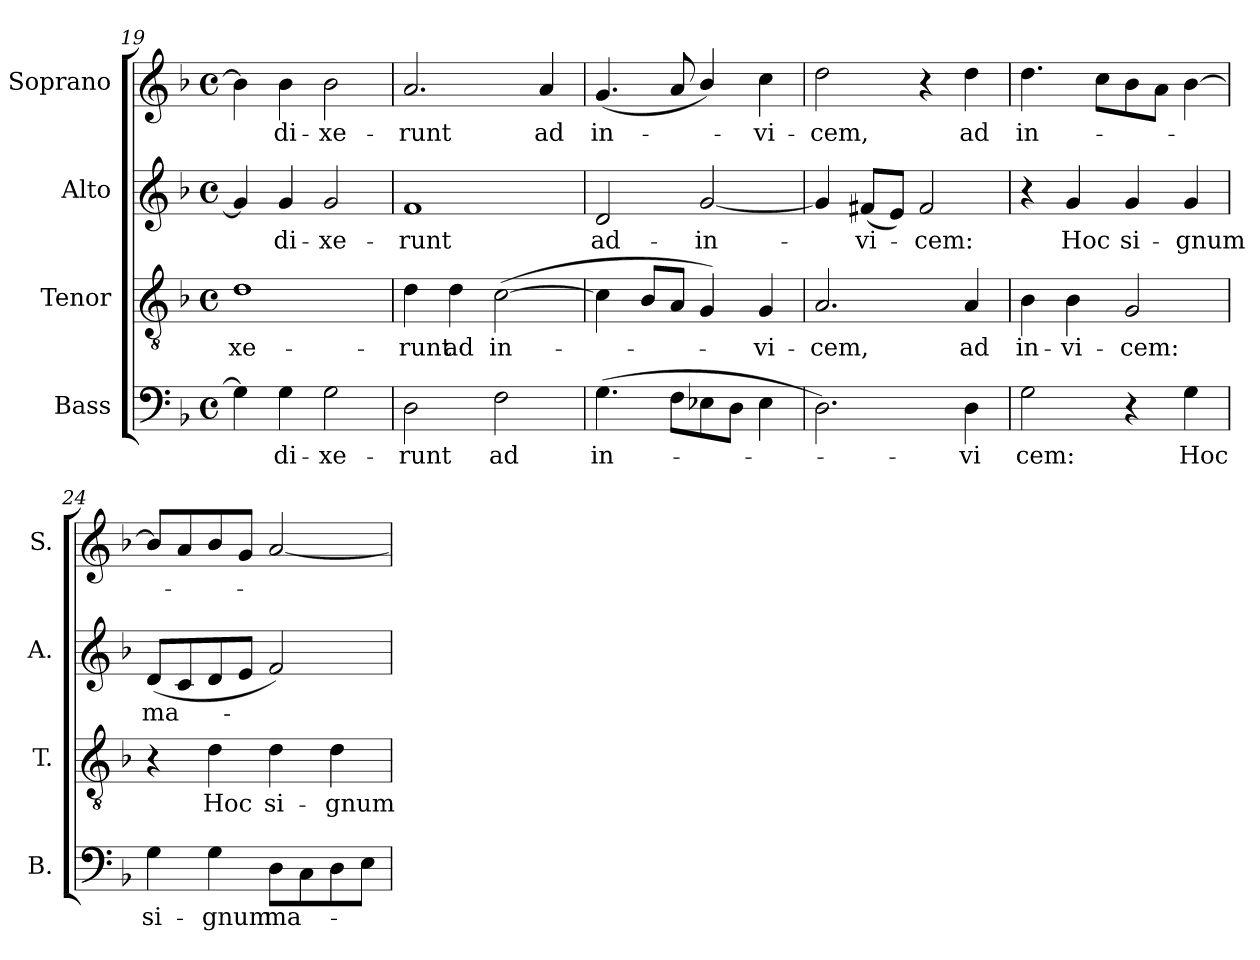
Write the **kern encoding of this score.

**kern	**text	**kern	**text	**kern	**text	**kern	**text
*part4	*part4	*part3	*part3	*part2	*part2	*part1	*part1
*staff4	*staff4	*staff3	*staff3	*staff2	*staff2	*staff1	*staff1
*I"Bass	*	*I"Tenor	*	*I"Alto	*	*I"Soprano	*
*I'B.	*	*I'T.	*	*I'A.	*	*I'S.	*
*clefF4	*	*clefGv2	*	*clefG2	*	*clefG2	*
*	*	*ITrd7c12	*	*	*	*	*
*k[b-]	*	*k[b-]	*	*k[b-]	*	*k[b-]	*
*F:	*	*F:	*	*F:	*	*F:	*
*M4/4	*	*M4/4	*	*M4/4	*	*M4/4	*
*met(c)	*	*met(c)	*	*met(c)	*	*met(c)	*
=19	=19	=19	=19	=19	=19	=19	=19
!	!	!	!LO:LY:b:color=#000000	!	!	!	!
4Gi\]	.	1Di	-xe-	4gi/]	.	4b-i\]	.
!	!LO:LY:b:color=#000000	!	!	!	!	!	!
!	!	!	!	!	!LO:LY:b:color=#000000	!	!
!	!	!	!	!	!	!	!LO:LY:b:color=#000000
4Gi\	di-	.	.	4gi/	di-	4b-i\	di-
!	!LO:LY:b:color=#000000	!	!	!	!	!	!
!	!	!	!	!	!LO:LY:b:color=#000000	!	!
!	!	!	!	!	!	!	!LO:LY:b:color=#000000
2Gi\	-xe-	.	.	2gi/	-xe-	2b-i\	-xe-
!!LO:PB:g=z
=20	=20	=20	=20	=20	=20	=20	=20
!	!LO:LY:b:color=#000000	!	!	!	!	!	!
!	!	!	!LO:LY:b:color=#000000	!	!	!	!
!	!	!	!	!	!LO:LY:b:color=#000000	!	!
!	!	!	!	!	!	!	!LO:LY:b:color=#000000
2Di\	-runt	4Di\	-runt	1fi	-runt	2.ai/	-runt
!	!	!	!LO:LY:b:color=#000000	!	!	!	!
.	.	4Di\	ad	.	.	.	.
!	!LO:LY:b:color=#000000	!	!	!	!	!	!
!	!	!	!LO:LY:b:color=#000000	!	!	!	!
2Fi\	ad	([2Ci\	in-	.	.	.	.
!	!	!	!	!	!	!	!LO:LY:b:color=#000000
.	.	.	.	.	.	4ai/	ad
=21	=21	=21	=21	=21	=21	=21	=21
!	!LO:LY:b:color=#000000	!	!	!	!	!	!
!	!	!	!	!	!LO:LY:b:color=#000000	!	!
!	!	!	!	!	!	!	!LO:LY:b:color=#000000
(4.Gi\	in-	4Ci\]	.	2di/	ad-	(4.gi/	in-
.	.	8BB-i/L	.	.	.	.	.
8Fi\L	.	8AAi/J	.	.	.	8ai/	.
!	!	!	!	!	!LO:LY:b:color=#000000	!	!
8E-Xi\	.	4GGi/)	.	[2gi/	-in-	4b-i/)	.
8Di\J	.	.	.	.	.	.	.
!	!	!	!LO:LY:b:color=#000000	!	!	!	!
!	!	!	!	!	!	!	!LO:LY:b:color=#000000
4E-i\	.	4GGi/	-vi-	.	.	4cci\	-vi-
=22	=22	=22	=22	=22	=22	=22	=22
!	!	!	!LO:LY:b:color=#000000	!	!	!	!
!	!	!	!	!	!	!	!LO:LY:b:color=#000000
2.Di\)	.	2.AAi/	-cem,	4gi/]	.	2ddi\	-cem,
!	!	!	!	!	!LO:LY:b:color=#000000	!	!
.	.	.	.	(8f#Xi/L	-vi-	.	.
.	.	.	.	8ei/J)	.	.	.
!	!	!	!	!	!LO:LY:b:color=#000000	!	!
.	.	.	.	2f#i/	-cem:	4r	.
!	!LO:LY:b:color=#000000	!	!	!	!	!	!
!	!	!	!LO:LY:b:color=#000000	!	!	!	!
!	!	!	!	!	!	!	!LO:LY:b:color=#000000
4Di\	-vi	4AAi/	ad	.	.	4ddi\	ad
=23	=23	=23	=23	=23	=23	=23	=23
!	!LO:LY:b:color=#000000	!	!	!	!	!	!
!	!	!	!LO:LY:b:color=#000000	!	!	!	!
!	!	!	!	!	!	!	!LO:LY:b:color=#000000
2Gi\	cem:	4BB-i\	in-	4r	.	4.ddi\	in-
!	!	!	!LO:LY:b:color=#000000	!	!	!	!
!	!	!	!	!	!LO:LY:b:color=#000000	!	!
.	.	4BB-i\	-vi-	4gi/	Hoc	.	.
.	.	.	.	.	.	8cci\L	.
!	!	!	!LO:LY:b:color=#000000	!	!	!	!
!	!	!	!	!	!LO:LY:b:color=#000000	!	!
4r	.	2GGi/	-cem:	4gi/	si-	8b-i\	.
.	.	.	.	.	.	8ai\J	.
!	!LO:LY:b:color=#000000	!	!	!	!	!	!
!	!	!	!	!	!LO:LY:b:color=#000000	!	!
4Gi\	Hoc	.	.	4gi/	-gnum	[4b-i\	.
=24	=24	=24	=24	=24	=24	=24	=24
!	!LO:LY:b:color=#000000	!	!	!	!	!	!
!	!	!	!	!	!LO:LY:b:color=#000000	!	!
4Gi\	si-	4r	.	(8di/L	ma-	8b-i/L]	.
.	.	.	.	8ci/	.	8ai/	.
!	!LO:LY:b:color=#000000	!	!	!	!	!	!
!	!	!	!LO:LY:b:color=#000000	!	!	!	!
4Gi\	-gnum	4Di\	Hoc	8di/	.	8b-i/	.
.	.	.	.	8ei/J	.	8gi/J	.
!	!LO:LY:b:color=#000000	!	!	!	!	!	!
!	!	!	!LO:LY:b:color=#000000	!	!	!	!
8Di\L	ma-	4Di\	si-	2fi/)	.	[2ai/	.
8Ci\	.	.	.	.	.	.	.
!	!	!	!LO:LY:b:color=#000000	!	!	!	!
8Di\	.	4Di\	-gnum	.	.	.	.
8Ei\J	.	.	.	.	.	.	.
=	=	=	=	=	=	=	=
*-	*-	*-	*-	*-	*-	*-	*-
